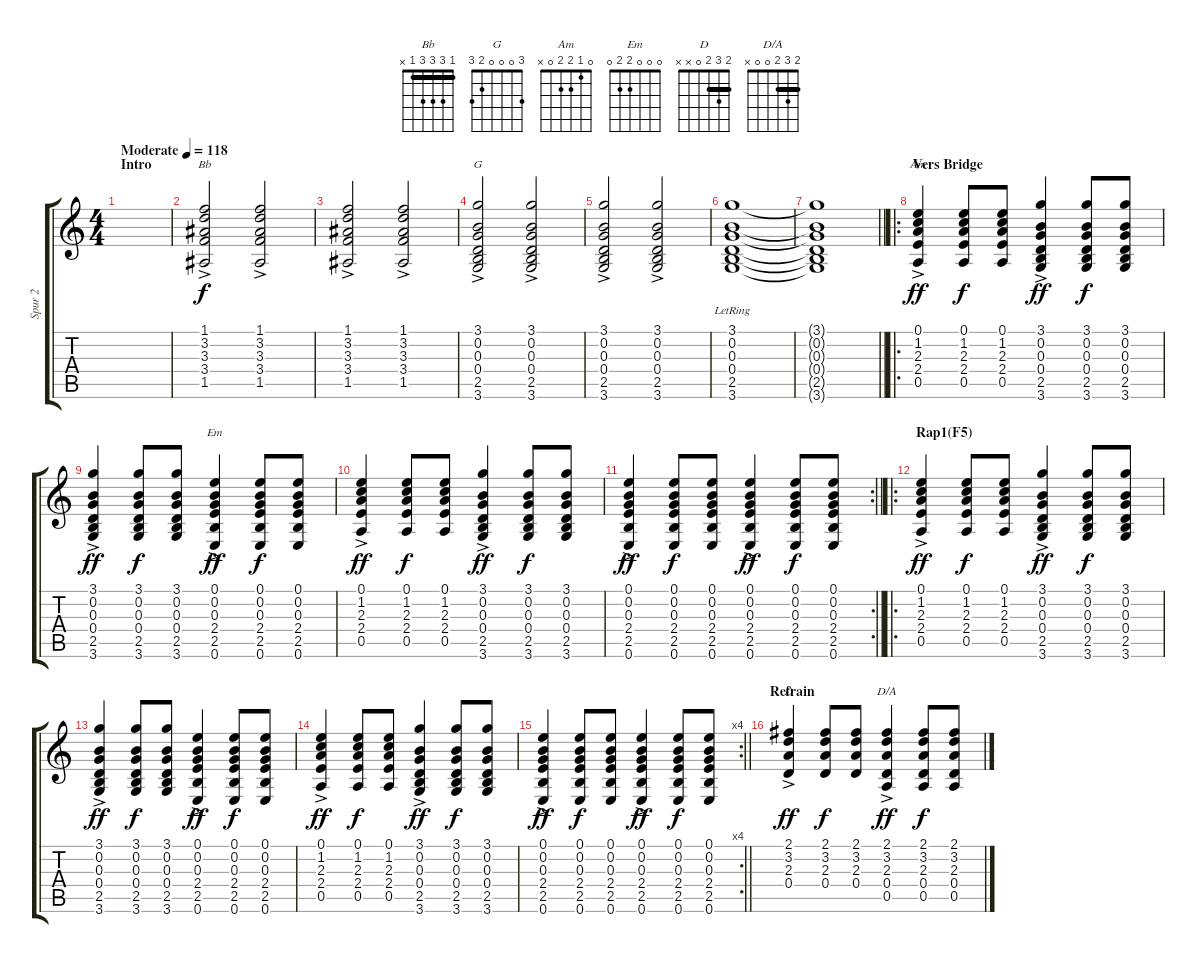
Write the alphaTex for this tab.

\track ("Spur 2" "Spur 2") {instrument acousticguitarnylon}
\staff {score tabs}
\tuning (E4 B3 G3 D3 A2 E2) {hide}
\chord ("Bb" 1 3 3 3 1 x) {barre 1}
\chord ("G" 3 0 0 0 2 3)
\chord ("Am" 0 1 2 2 0 x)
\chord ("Em" 0 0 0 2 2 0)
\chord ("D" 2 3 2 0 x x) {barre 2}
\chord ("D/A" 2 3 2 0 0 x) {barre 2}
\ts (4 4)
\section ("" "Intro")
\tempo (118 "Moderate")
\clef g2
\ks c
|
(1.1{ac} 3.2 3.3 3.4 1.5).2{ch "Bb"} (1.1 3.2 3.3 3.4{ac} 1.5).2 |
(1.1 3.2 3.3{ac} 3.4 1.5).2 (1.1 3.2 3.3{ac} 3.4 1.5).2 |
(3.1 0.2{ac} 0.3 0.4 2.5 3.6).2{ch "G"} (3.1 0.2 0.3{ac} 0.4 2.5 3.6).2 |
(3.1 0.2 0.3{ac} 0.4 2.5 3.6).2 (3.1 0.2 0.3{ac} 0.4 2.5 3.6).2 |
(3.1{lr} 0.2{lr} 0.3{lr} 0.4{lr} 2.5{lr} 3.6{lr}).1{dy f} |
\barLineRight lightlight
(3.1{t} 0.2{t} 0.3{t} 0.4{t} 2.5{t} 3.6{t}).1 |
\ro
\section ("" "Vers Bridge")
(0.1 1.2 2.3 2.4 0.5{ac}).4{ch "Am" dy ff} (0.1 1.2 2.3 2.4 0.5).8{dy f} (0.1 1.2 2.3 2.4 0.5).8 (3.1 0.2{ac} 0.3 0.4 2.5 3.6).4{dy ff} (3.1 0.2 0.3 0.4 2.5 3.6).8{dy f} (3.1 0.2 0.3 0.4 2.5 3.6).8 |
(3.1 0.2 0.3{ac} 0.4 2.5 3.6).4{dy ff} (3.1 0.2 0.3 0.4 2.5 3.6).8{dy f} (3.1 0.2 0.3 0.4 2.5 3.6).8 (0.1 0.2 0.3 2.4{ac} 2.5 0.6).4{ch "Em" dy ff} (0.1 0.2 0.3 2.4 2.5 0.6).8{dy f} (0.1 0.2 0.3 2.4 2.5 0.6).8 |
(0.1 1.2 2.3 2.4 0.5{ac}).4{dy ff} (0.1 1.2 2.3 2.4 0.5).8{dy f} (0.1 1.2 2.3 2.4 0.5).8 (3.1 0.2{ac} 0.3 0.4 2.5 3.6).4{dy ff} (3.1 0.2 0.3 0.4 2.5 3.6).8{dy f} (3.1 0.2 0.3 0.4 2.5 3.6).8 |
\rc 2
\barLineRight lightlight
(0.1 0.2 0.3{ac} 2.4 2.5 0.6).4{dy ff} (0.1 0.2 0.3 2.4 2.5 0.6).8{dy f} (0.1 0.2 0.3 2.4 2.5 0.6).8 (0.1 0.2 0.3 2.4{ac} 2.5 0.6).4{dy ff} (0.1 0.2 0.3 2.4 2.5 0.6).8{dy f} (0.1 0.2 0.3 2.4 2.5 0.6).8 |
\ro
\section ("" "Rap1(F5)")
(0.1 1.2 2.3 2.4 0.5{ac}).4{dy ff} (0.1 1.2 2.3 2.4 0.5).8{dy f} (0.1 1.2 2.3 2.4 0.5).8 (3.1 0.2{ac} 0.3 0.4 2.5 3.6).4{dy ff} (3.1 0.2 0.3 0.4 2.5 3.6).8{dy f} (3.1 0.2 0.3 0.4 2.5 3.6).8 |
(3.1 0.2 0.3{ac} 0.4 2.5 3.6).4{dy ff} (3.1 0.2 0.3 0.4 2.5 3.6).8{dy f} (3.1 0.2 0.3 0.4 2.5 3.6).8 (0.1 0.2 0.3 2.4{ac} 2.5 0.6).4{dy ff} (0.1 0.2 0.3 2.4 2.5 0.6).8{dy f} (0.1 0.2 0.3 2.4 2.5 0.6).8 |
(0.1 1.2 2.3 2.4 0.5{ac}).4{dy ff} (0.1 1.2 2.3 2.4 0.5).8{dy f} (0.1 1.2 2.3 2.4 0.5).8 (3.1 0.2{ac} 0.3 0.4 2.5 3.6).4{dy ff} (3.1 0.2 0.3 0.4 2.5 3.6).8{dy f} (3.1 0.2 0.3 0.4 2.5 3.6).8 |
\rc 4
\barLineRight lightlight
(0.1 0.2 0.3{ac} 2.4 2.5 0.6).4{dy ff} (0.1 0.2 0.3 2.4 2.5 0.6).8{dy f} (0.1 0.2 0.3 2.4 2.5 0.6).8 (0.1 0.2 0.3 2.4{ac} 2.5 0.6).4{dy ff} (0.1 0.2 0.3 2.4 2.5 0.6).8{dy f} (0.1 0.2 0.3 2.4 2.5 0.6).8 |
\section ("" "Refrain")
(2.1 3.2 2.3 0.4{ac}).4{ch "D" dy ff} (2.1 3.2 2.3 0.4).8{dy f} (2.1 3.2 2.3 0.4).8 (2.1 3.2 2.3{ac} 0.4 0.5).4{ch "D/A" dy ff} (2.1 3.2 2.3 0.4 0.5).8{dy f} (2.1 3.2 2.3 0.4 0.5).8
